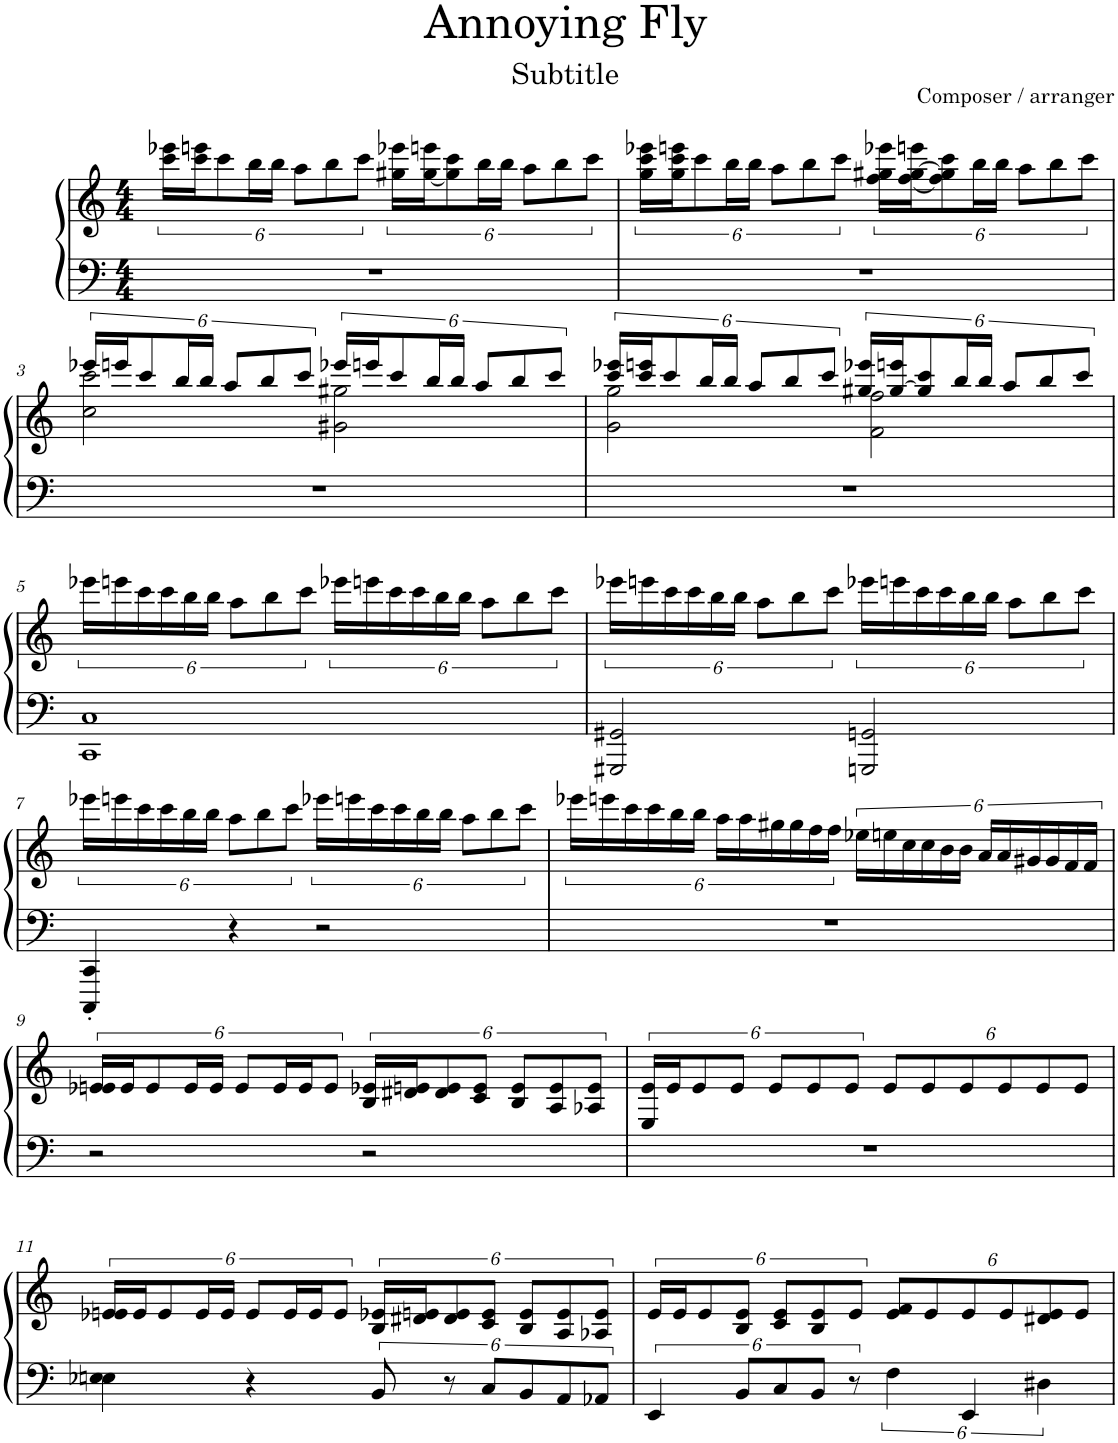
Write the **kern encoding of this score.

**kern	**kern
*part1	*part1
*staff2	*staff1
*I"Piano	*
*I'Pno.	*
*clefF4	*clefG2
*k[]	*k[]
*M4/4	*M4/4
=1	=1
1r	24ccc\ 24eee-X\LL
.	24ccc\ 24eeen\J
.	12ccc\
.	24bb\L
.	24bb\JJ
.	12aa\L
.	12bb\
.	12ccc\J
.	24gg#X\ 24eee-X\LL
.	[24gg#\ 24eeen\J
.	12gg#\] 12ccc\
.	24bb\L
.	24bb\JJ
.	12aa\L
.	12bb\
.	12ccc\J
=2	=2
1r	24gg\ 24ccc\ 24eee-X\LL
.	24gg\ 24ccc\ 24eeen\J
.	12ccc\
.	24bb\L
.	24bb\JJ
.	12aa\L
.	12bb\
.	12ccc\J
.	24ff\ 24gg#X\ 24eee-X\LL
.	[24ff\ [24gg#\ 24eeen\J
.	12ff\] 12gg#\] 12ccc\
.	24bb\L
.	24bb\JJ
.	12aa\L
.	12bb\
.	12ccc\J
!!LO:LB:g=z
=3	=3
*	*^
1r	24eee-X/LL	2cc\ 2ccc\
.	24eeen/J	.
.	12ccc/	.
.	24bb/L	.
.	24bb/JJ	.
.	12aa/L	.
.	12bb/	.
.	12ccc/J	.
.	24eee-X/LL	2g#X\ 2gg#X\
.	24eeen/J	.
.	12ccc/	.
.	24bb/L	.
.	24bb/JJ	.
.	12aa/L	.
.	12bb/	.
.	12ccc/J	.
=4	=4	=4
1r	24ccc/ 24eee-X/LL	2g\ 2gg\
.	24ccc/ 24eeen/J	.
.	12ccc/	.
.	24bb/L	.
.	24bb/JJ	.
.	12aa/L	.
.	12bb/	.
.	12ccc/J	.
.	24gg#X/ 24eee-X/LL	2f\ 2ff\
.	[24gg#/ 24eeen/J	.
.	12gg#/] 12ccc/	.
.	24bb/L	.
.	24bb/JJ	.
.	12aa/L	.
.	12bb/	.
.	12ccc/J	.
*	*v	*v
!!LO:LB:g=z
=5	=5
1CC 1C	24eee-X\LL
.	24eeen\
.	24ccc\
.	24ccc\
.	24bb\
.	24bb\JJ
.	12aa\L
.	12bb\
.	12ccc\J
.	24eee-X\LL
.	24eeen\
.	24ccc\
.	24ccc\
.	24bb\
.	24bb\JJ
.	12aa\L
.	12bb\
.	12ccc\J
=6	=6
2GGG#X/ 2GG#X/	24eee-X\LL
.	24eeen\
.	24ccc\
.	24ccc\
.	24bb\
.	24bb\JJ
.	12aa\L
.	12bb\
.	12ccc\J
2GGGn/ 2GGn/	24eee-X\LL
.	24eeen\
.	24ccc\
.	24ccc\
.	24bb\
.	24bb\JJ
.	12aa\L
.	12bb\
.	12ccc\J
!!LO:LB:g=z
=7	=7
4CCC/' 4CC/'	24eee-X\LL
.	24eeen\
.	24ccc\
.	24ccc\
.	24bb\
.	24bb\JJ
4r	12aa\L
.	12bb\
.	12ccc\J
2r	24eee-X\LL
.	24eeen\
.	24ccc\
.	24ccc\
.	24bb\
.	24bb\JJ
.	12aa\L
.	12bb\
.	12ccc\J
=8	=8
1r	24eee-X\LL
.	24eeen\
.	24ccc\
.	24ccc\
.	24bb\
.	24bb\JJ
.	24aa\LL
.	24aa\
.	24gg#X\
.	24gg#\
.	24ff\
.	24ff\JJ
.	24ee-X\LL
.	24een\
.	24cc\
.	24cc\
.	24b\
.	24b\JJ
.	24a/LL
.	24a/
.	24g#X/
.	24g#/
.	24f/
.	24f/JJ
!!LO:LB:g=z
=9	=9
2r	24e-X/ 24en/LL
.	24e/J
.	12e/
.	24e/L
.	24e/JJ
.	12e/L
.	24e/L
.	24e/J
.	12e/J
2r	24B/ 24e-X/LL
.	24d#X/ 24en/J
.	12d#/ 12e/
.	12c/ 12e/J
.	12B/ 12e/L
.	12A/ 12e/
.	12A-X/ 12e/J
=10	=10
1r	24E/ 24e/LL
.	24e/J
.	12e/
.	12e/J
.	12e/L
.	12e/
.	12e/J
*	*Xbrackettup
.	12e/L
.	12e/
.	12e/
.	12e/
.	12e/
.	12e/J
!!LO:LB:g=z
=11	=11
*	*brackettup
4E-X\ 4En\	24e-X/ 24en/LL
.	24e/J
.	12e/
.	24e/L
.	24e/JJ
4r	12e/L
.	24e/L
.	24e/J
.	12e/J
12BB/	24B/ 24e-X/LL
.	24d#X/ 24en/J
12r	12d#/ 12e/
12C/L	12c/ 12e/J
12BB/	12B/ 12e/L
12AA/	12A/ 12e/
12AA-X/J	12A-X/ 12e/J
=12	=12
6EE/	24e/LL
.	24e/J
.	12e/
12BB/L	12B/ 12e/J
12C/	12c/ 12e/L
12BB/J	12B/ 12e/
12r	12e/J
*	*Xbrackettup
6F\	12e/ 12f/L
.	12e/
6EE/	12e/
.	12e/
6D#X\	12d#X/ 12e/
.	12e/J
=	=
*-	*-
